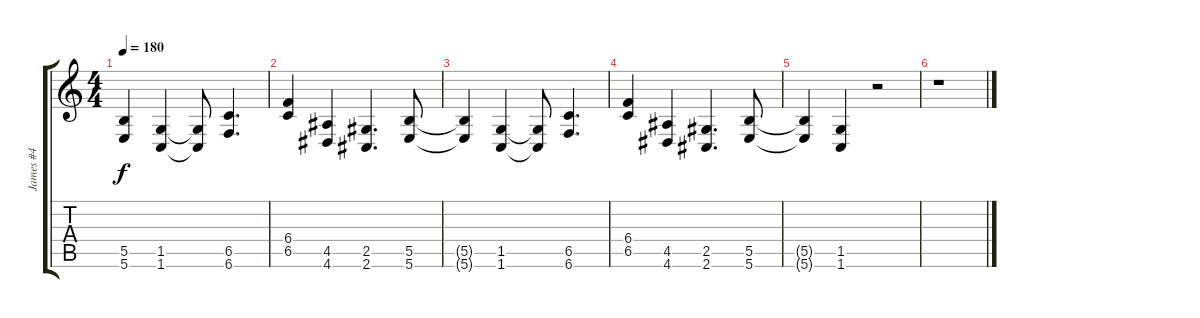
\track ("James #4" "James #4") {instrument distortionguitar}
\staff {score tabs}
\tuning (Db4 Ab3 E3 B2 Gb2 B1) {hide}
\ts (4 4)
\tempo 180
\clef g2
\ks c
(5.5{t} 5.6{t}).4{dy f} (1.5 1.6).4 (1.5{t} 1.6{t}).8 (6.5 6.6).4{d} |
(6.4 6.5).4 (4.5 4.6).4 (2.5 2.6).4{d} (5.5 5.6).8 |
(5.5{t} 5.6{t}).4 (1.5 1.6).4 (1.5{t} 1.6{t}).8 (6.5 6.6).4{d} |
(6.4 6.5).4 (4.5 4.6).4 (2.5 2.6).4{d} (5.5 5.6).8 |
(5.5{t} 5.6{t}).4 (1.5 1.6).4 r.2 |
r.1
